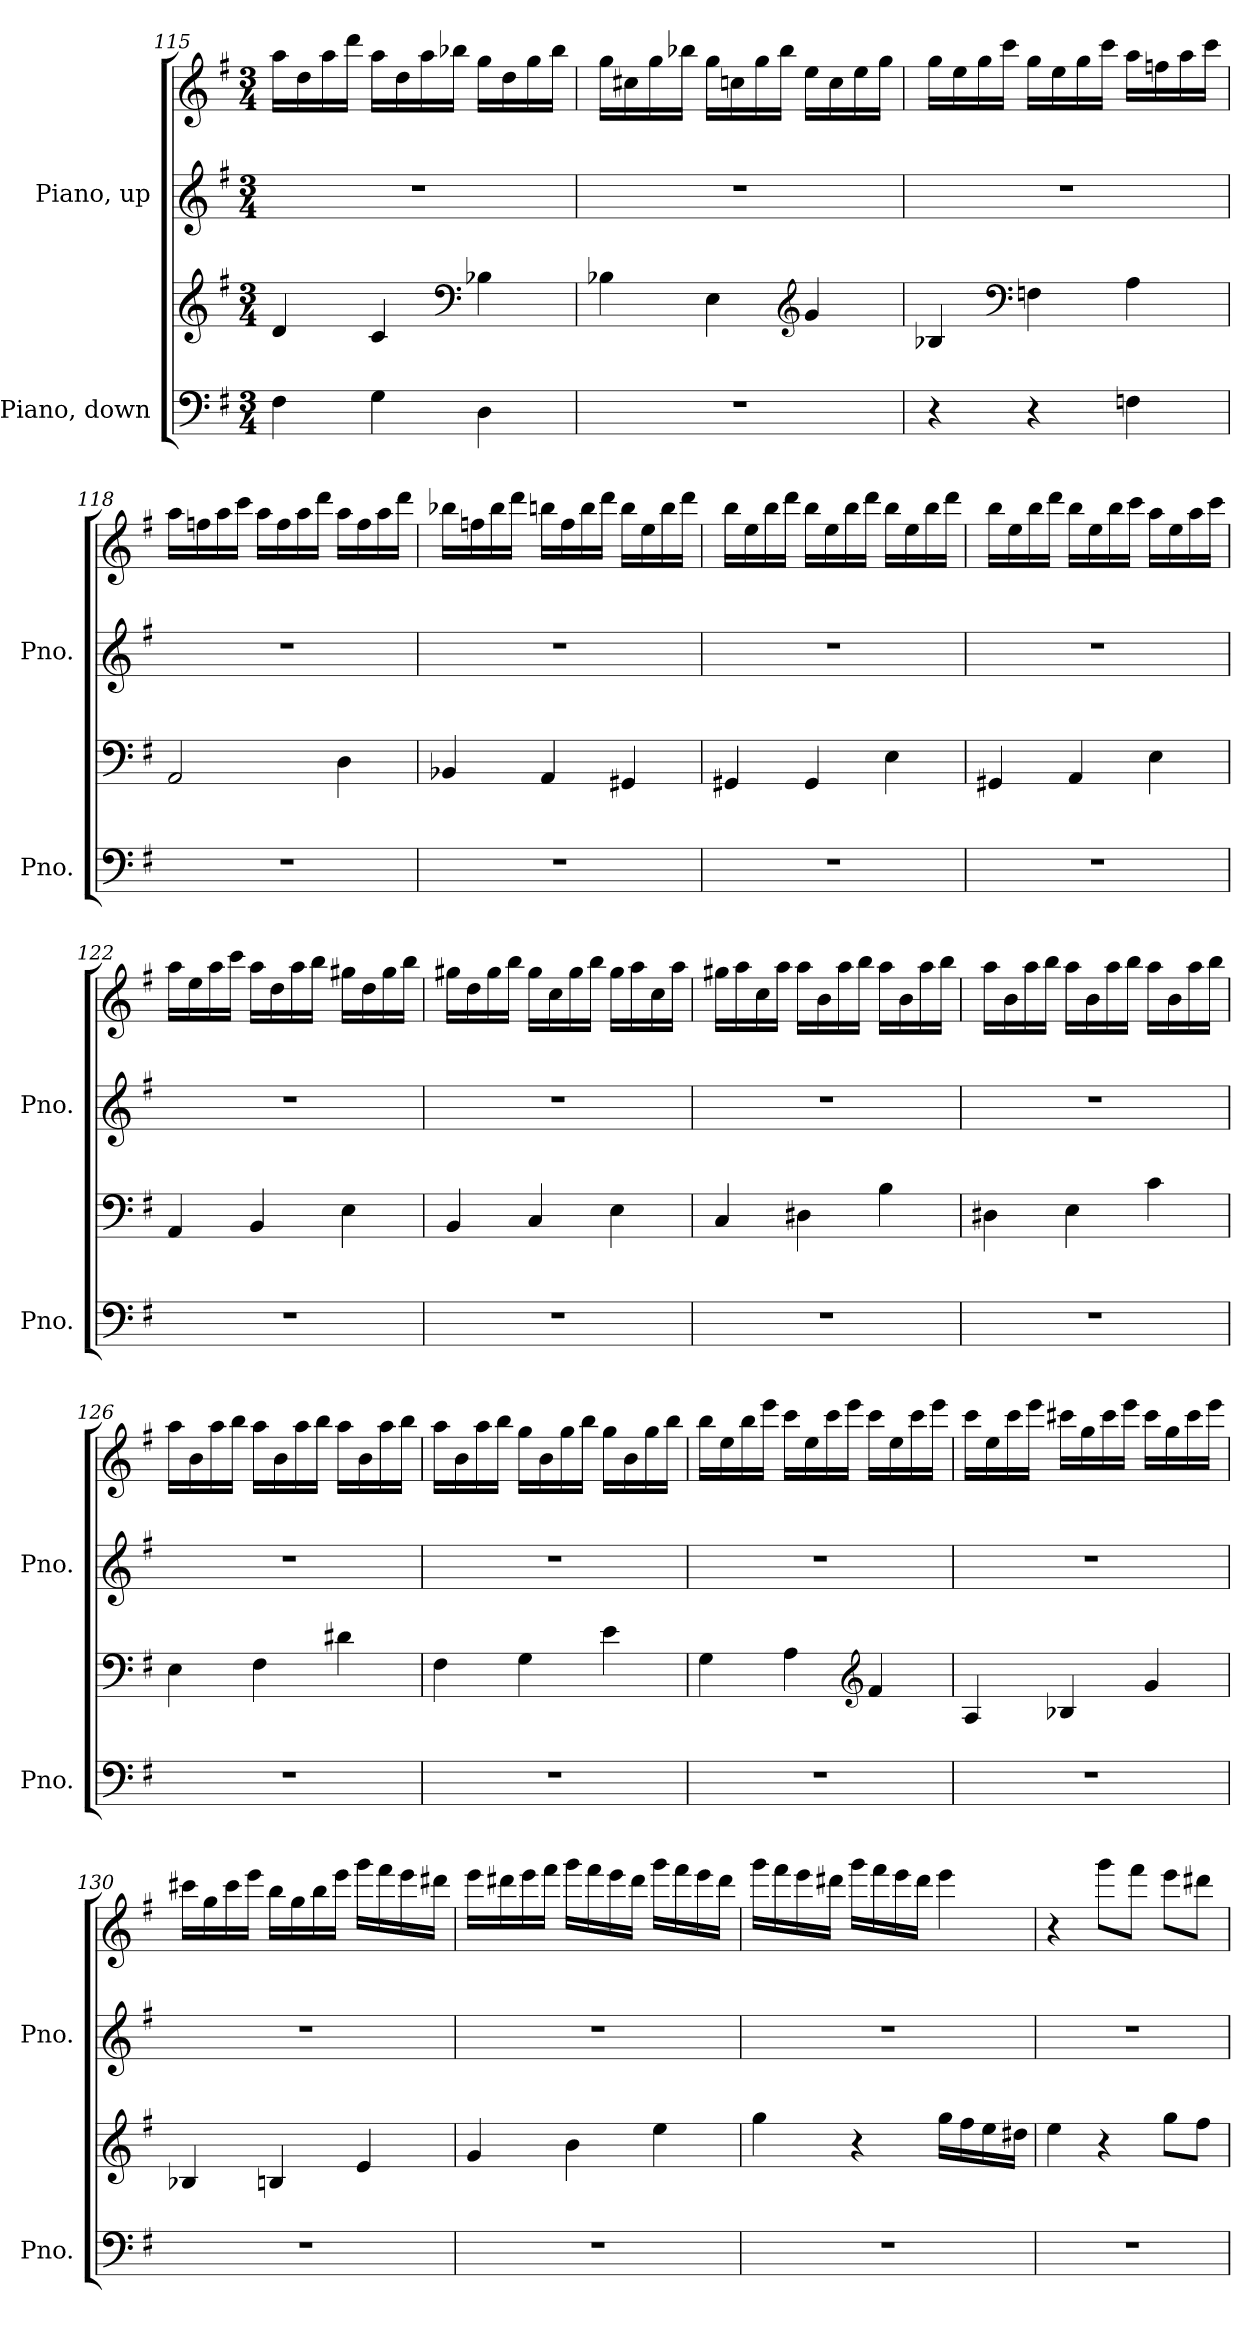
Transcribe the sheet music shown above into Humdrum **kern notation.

**kern	**kern	**kern	**kern
*part2	*part2	*part1	*part1
*staff4	*staff3	*staff2	*staff1
*I"Piano, down	*	*I"Piano, up	*
*I'Pno.	*	*I'Pno.	*
!!LO:LB:g=z
*clefF4	*clefG2	*clefG2	*clefG2
*k[f#]	*k[f#]	*k[f#]	*k[f#]
*M3/4	*M3/4	*M3/4	*M3/4
=115	=115	=115	=115
4F#\	4d/	2.r	16aa\LL
.	.	.	16dd\
.	.	.	16aa\
.	.	.	16ddd\JJ
4G\	4c/	.	16aa\LL
.	.	.	16dd\
.	.	.	16aa\
.	.	.	16bb-X\JJ
*	*clefF4	*	*
4D\	4B-X\	.	16gg\LL
.	.	.	16dd\
.	.	.	16gg\
.	.	.	16bb-\JJ
=116	=116	=116	=116
2.r	4B-X\	2.r	16gg\LL
.	.	.	16cc#X\
.	.	.	16gg\
.	.	.	16bb-X\JJ
.	4E\	.	16gg\LL
.	.	.	16ccn\
.	.	.	16gg\
.	.	.	16bb-\JJ
*	*clefG2	*	*
.	4g/	.	16ee\LL
.	.	.	16cc\
.	.	.	16ee\
.	.	.	16gg\JJ
!!LO:PB:g=z
=117	=117	=117	=117
4r	4B-X/	2.r	16gg\LL
.	.	.	16ee\
.	.	.	16gg\
.	.	.	16ccc\JJ
*	*clefF4	*	*
4r	4Fn\	.	16gg\LL
.	.	.	16ee\
.	.	.	16gg\
.	.	.	16ccc\JJ
4Fn\	4A\	.	16aa\LL
.	.	.	16ffn\
.	.	.	16aa\
.	.	.	16ccc\JJ
=118	=118	=118	=118
2.r	2AA/	2.r	16aa\LL
.	.	.	16ffn\
.	.	.	16aa\
.	.	.	16ccc\JJ
.	.	.	16aa\LL
.	.	.	16ff\
.	.	.	16aa\
.	.	.	16ddd\JJ
.	4D\	.	16aa\LL
.	.	.	16ff\
.	.	.	16aa\
.	.	.	16ddd\JJ
!!LO:LB:g=z
=119	=119	=119	=119
2.r	4BB-X/	2.r	16bb-X\LL
.	.	.	16ffn\
.	.	.	16bb-\
.	.	.	16ddd\JJ
.	4AA/	.	16bbn\LL
.	.	.	16ff\
.	.	.	16bb\
.	.	.	16ddd\JJ
.	4GG#X/	.	16bb\LL
.	.	.	16ee\
.	.	.	16bb\
.	.	.	16ddd\JJ
=120	=120	=120	=120
2.r	4GG#X/	2.r	16bb\LL
.	.	.	16ee\
.	.	.	16bb\
.	.	.	16ddd\JJ
.	4GG#/	.	16bb\LL
.	.	.	16ee\
.	.	.	16bb\
.	.	.	16ddd\JJ
.	4E\	.	16bb\LL
.	.	.	16ee\
.	.	.	16bb\
.	.	.	16ddd\JJ
!!LO:LB:g=z
=121	=121	=121	=121
2.r	4GG#X/	2.r	16bb\LL
.	.	.	16ee\
.	.	.	16bb\
.	.	.	16ddd\JJ
.	4AA/	.	16bb\LL
.	.	.	16ee\
.	.	.	16bb\
.	.	.	16ccc\JJ
.	4E\	.	16aa\LL
.	.	.	16ee\
.	.	.	16aa\
.	.	.	16ccc\JJ
=122	=122	=122	=122
2.r	4AA/	2.r	16aa\LL
.	.	.	16ee\
.	.	.	16aa\
.	.	.	16ccc\JJ
.	4BB/	.	16aa\LL
.	.	.	16dd\
.	.	.	16aa\
.	.	.	16bb\JJ
.	4E\	.	16gg#X\LL
.	.	.	16dd\
.	.	.	16gg#\
.	.	.	16bb\JJ
=123	=123	=123	=123
2.r	4BB/	2.r	16gg#X\LL
.	.	.	16dd\
.	.	.	16gg#\
.	.	.	16bb\JJ
.	4C/	.	16gg#\LL
.	.	.	16cc\
.	.	.	16gg#\
.	.	.	16bb\JJ
.	4E\	.	16gg#\LL
.	.	.	16aa\
.	.	.	16cc\
.	.	.	16aa\JJ
!!LO:PB:g=z
=124	=124	=124	=124
2.r	4C/	2.r	16gg#X\LL
.	.	.	16aa\
.	.	.	16cc\
.	.	.	16aa\JJ
.	4D#X\	.	16aa\LL
.	.	.	16b\
.	.	.	16aa\
.	.	.	16bb\JJ
.	4B\	.	16aa\LL
.	.	.	16b\
.	.	.	16aa\
.	.	.	16bb\JJ
=125	=125	=125	=125
2.r	4D#X\	2.r	16aa\LL
.	.	.	16b\
.	.	.	16aa\
.	.	.	16bb\JJ
.	4E\	.	16aa\LL
.	.	.	16b\
.	.	.	16aa\
.	.	.	16bb\JJ
.	4c\	.	16aa\LL
.	.	.	16b\
.	.	.	16aa\
.	.	.	16bb\JJ
=126	=126	=126	=126
2.r	4E\	2.r	16aa\LL
.	.	.	16b\
.	.	.	16aa\
.	.	.	16bb\JJ
.	4F#\	.	16aa\LL
.	.	.	16b\
.	.	.	16aa\
.	.	.	16bb\JJ
.	4d#X\	.	16aa\LL
.	.	.	16b\
.	.	.	16aa\
.	.	.	16bb\JJ
!!LO:LB:g=z
=127	=127	=127	=127
2.r	4F#\	2.r	16aa\LL
.	.	.	16b\
.	.	.	16aa\
.	.	.	16bb\JJ
.	4G\	.	16gg\LL
.	.	.	16b\
.	.	.	16gg\
.	.	.	16bb\JJ
.	4e\	.	16gg\LL
.	.	.	16b\
.	.	.	16gg\
.	.	.	16bb\JJ
=128	=128	=128	=128
2.r	4G\	2.r	16bb\LL
.	.	.	16ee\
.	.	.	16bb\
.	.	.	16eee\JJ
.	4A\	.	16ccc\LL
.	.	.	16ee\
.	.	.	16ccc\
.	.	.	16eee\JJ
*	*clefG2	*	*
.	4f#/	.	16ccc\LL
.	.	.	16ee\
.	.	.	16ccc\
.	.	.	16eee\JJ
=129	=129	=129	=129
2.r	4A/	2.r	16ccc\LL
.	.	.	16ee\
.	.	.	16ccc\
.	.	.	16eee\JJ
.	4B-X/	.	16ccc#X\LL
.	.	.	16gg\
.	.	.	16ccc#\
.	.	.	16eee\JJ
.	4g/	.	16ccc#\LL
.	.	.	16gg\
.	.	.	16ccc#\
.	.	.	16eee\JJ
!!LO:LB:g=z
=130	=130	=130	=130
2.r	4B-X/	2.r	16ccc#X\LL
.	.	.	16gg\
.	.	.	16ccc#\
.	.	.	16eee\JJ
.	4Bn/	.	16bb\LL
.	.	.	16gg\
.	.	.	16bb\
.	.	.	16eee\JJ
.	4e/	.	16ggg\LL
.	.	.	16fff#\
.	.	.	16eee\
.	.	.	16ddd#X\JJ
=131	=131	=131	=131
2.r	4g/	2.r	16eee\LL
.	.	.	16ddd#X\
.	.	.	16eee\
.	.	.	16fff#\JJ
.	4b\	.	16ggg\LL
.	.	.	16fff#\
.	.	.	16eee\
.	.	.	16ddd#\JJ
.	4ee\	.	16ggg\LL
.	.	.	16fff#\
.	.	.	16eee\
.	.	.	16ddd#\JJ
!!LO:PB:g=z
=132	=132	=132	=132
2.r	4gg\	2.r	16ggg\LL
.	.	.	16fff#\
.	.	.	16eee\
.	.	.	16ddd#X\JJ
.	4r	.	16ggg\LL
.	.	.	16fff#\
.	.	.	16eee\
.	.	.	16ddd#\JJ
.	16gg\LL	.	4eee\
.	16ff#\	.	.
.	16ee\	.	.
.	16dd#X\JJ	.	.
=133	=133	=133	=133
2.r	4ee\	2.r	4r
.	4r	.	8ggg\L
.	.	.	8fff#\J
.	8gg\L	.	8eee\L
.	8ff#\J	.	8ddd#X\J
=	=	=	=
*-	*-	*-	*-
